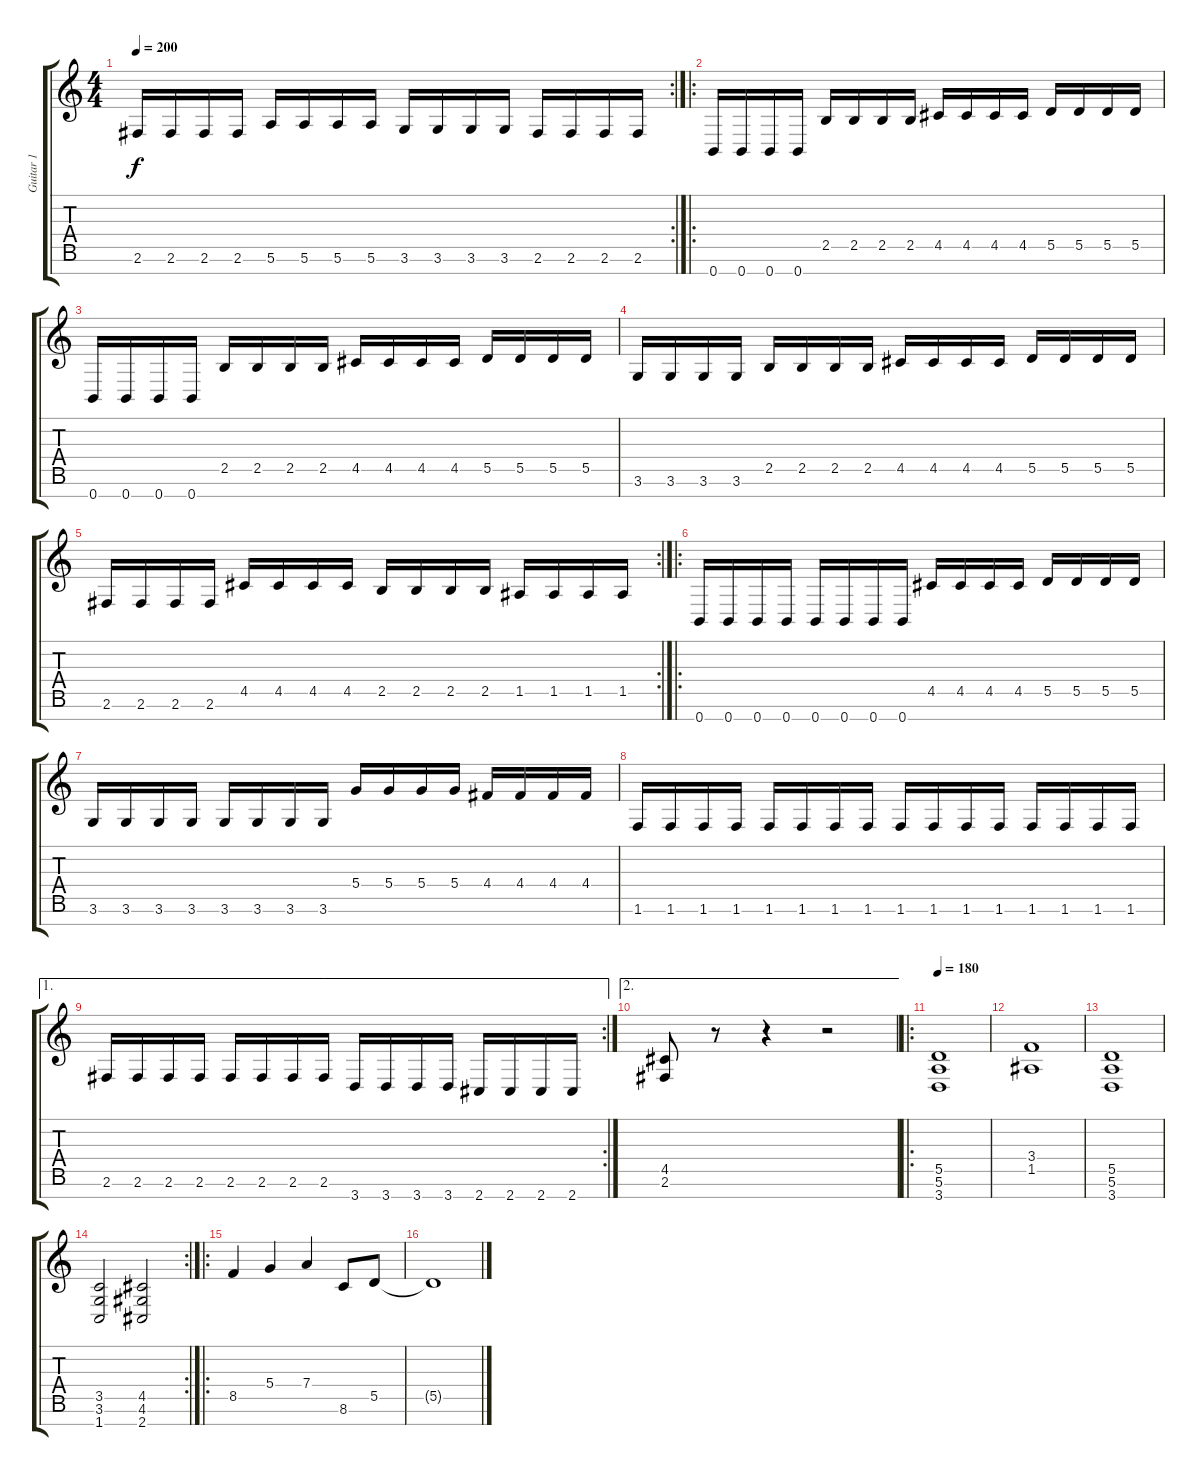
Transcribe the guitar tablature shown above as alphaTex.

\track ("Guitar 1" "Guitar 1") {instrument distortionguitar}
\staff {score tabs}
\tuning (E4 B3 G3 D3 A2 E2 B1) {hide}
\rc 2
\ts (4 4)
\tempo 200
\clef g2
\ks c
2.6.16{dy f} 2.6.16 2.6.16 2.6.16 5.6.16 5.6.16 5.6.16 5.6.16 3.6.16 3.6.16 3.6.16 3.6.16 2.6.16 2.6.16 2.6.16 2.6.16 |
\ro
0.7.16 0.7.16 0.7.16 0.7.16 2.5.16 2.5.16 2.5.16 2.5.16 4.5.16 4.5.16 4.5.16 4.5.16 5.5.16 5.5.16 5.5.16 5.5.16 |
0.7.16 0.7.16 0.7.16 0.7.16 2.5.16 2.5.16 2.5.16 2.5.16 4.5.16 4.5.16 4.5.16 4.5.16 5.5.16 5.5.16 5.5.16 5.5.16 |
3.6.16 3.6.16 3.6.16 3.6.16 2.5.16 2.5.16 2.5.16 2.5.16 4.5.16 4.5.16 4.5.16 4.5.16 5.5.16 5.5.16 5.5.16 5.5.16 |
\rc 2
2.6.16 2.6.16 2.6.16 2.6.16 4.5.16 4.5.16 4.5.16 4.5.16 2.5.16 2.5.16 2.5.16 2.5.16 1.5.16 1.5.16 1.5.16 1.5.16 |
\ro
0.7.16 0.7.16 0.7.16 0.7.16 0.7.16 0.7.16 0.7.16 0.7.16 4.5.16 4.5.16 4.5.16 4.5.16 5.5.16 5.5.16 5.5.16 5.5.16 |
3.6.16 3.6.16 3.6.16 3.6.16 3.6.16 3.6.16 3.6.16 3.6.16 5.4.16 5.4.16 5.4.16 5.4.16 4.4.16 4.4.16 4.4.16 4.4.16 |
1.6.16 1.6.16 1.6.16 1.6.16 1.6.16 1.6.16 1.6.16 1.6.16 1.6.16 1.6.16 1.6.16 1.6.16 1.6.16 1.6.16 1.6.16 1.6.16 |
\ae 1
\rc 2
2.6.16 2.6.16 2.6.16 2.6.16 2.6.16 2.6.16 2.6.16 2.6.16 3.7.16 3.7.16 3.7.16 3.7.16 2.7.16 2.7.16 2.7.16 2.7.16 |
\ae 2
(4.5 2.6).8 r.8 r.4 r.2 |
\ro
\tempo 180
(5.5 5.6 3.7).1 |
(3.4 1.5).1 |
(5.5 5.6 3.7).1 |
\rc 2
(3.5 3.6 1.7).2 (4.5 4.6 2.7).2 |
\ro
8.5.4 5.4.4 7.4.4 8.6.8 5.5.8 |
5.5{t}.1
